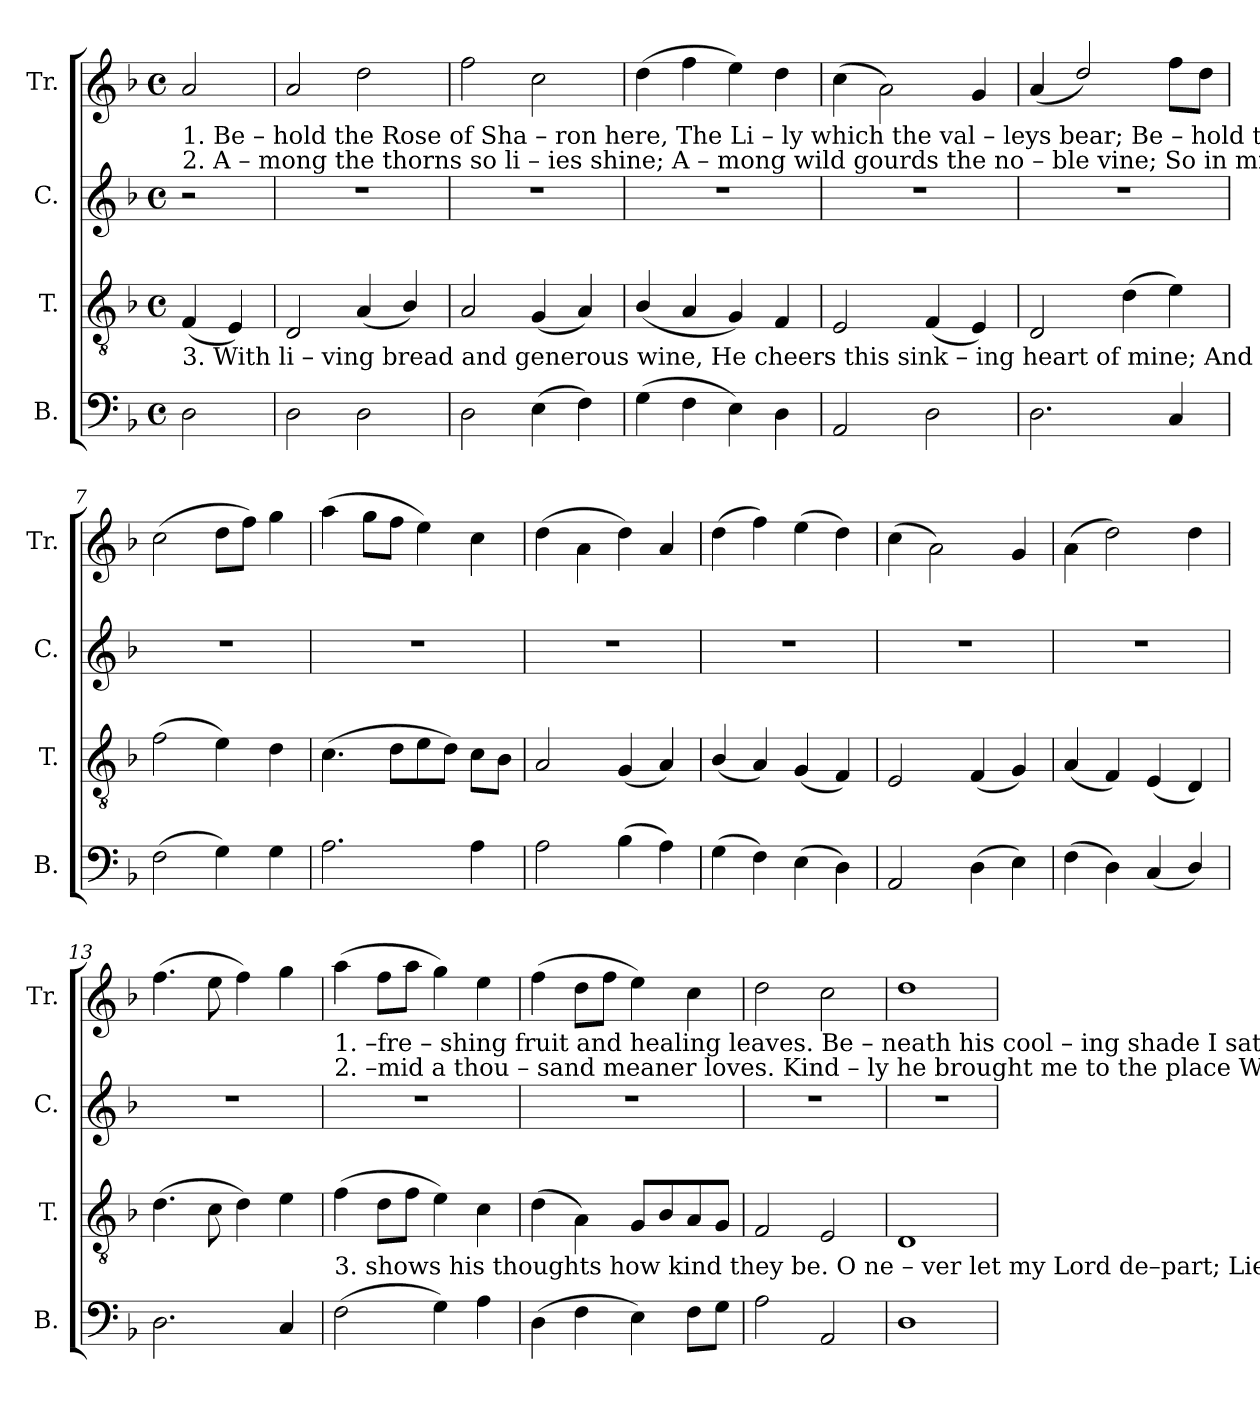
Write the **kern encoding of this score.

**kern	**kern	**kern	**kern
*part4	*part3	*part2	*part1
*staff4	*staff3	*staff2	*staff1
*I"B.	*I"T.	*I"C.	*I"Tr.
*I'B.	*I'T.	*I'C.	*I'Tr.
*clefF4	*clefGv2	*clefG2	*clefG2
*k[b-]	*k[b-]	*k[b-]	*k[b-]
*M4/4	*M4/4	*M4/4	*M4/4
*met(c)	*met(c)	*met(c)	*met(c)
*MM150	*MM150	*MM150	*MM150
=1	=1	=1	=1
!	!	!	!LO:TX:b:t=1. Be  – hold  the  Rose  of   Sha   –  ron   here,    The  Li     –   ly    which    the   val      –       leys    bear;      Be – hold  the   Tree      of   Life,    that  gives    Re –
!	!	!	!LO:TX:b:t=2. A – mong  the thorns so    li    –   ies   shine;    A – mong   wild  gourds   the   no      –        ble    vine;       So    in    mine  eyes     my  Sa  –   vior proves,  A –
!	!LO:TX:b:t=3. With  li – ving  bread and  generous    wine,   He   cheers  this      sink   –  ing  heart            of      mine;  And   opening      his     own   heart  to    me,      He	!	!
2D!\	(<4F!/	2r	2a!/
.	4E!/)	.	.
=2	=2	=2	=2
2D!\	2D!/	1r	2a!/
2D!\	(<4A!/	.	2dd!\
.	4B-!/)	.	.
=3	=3	=3	=3
2D!\	2A!/	1r	2ff!\
(>4E!\	(<4G!/	.	2cc!\
4F!\)	4A!/)	.	.
=4	=4	=4	=4
(>4G!\	(<4B-!/	1r	(>4dd!\
4F!\	4A!/	.	4ff!\
4E!\)	4G!/)	.	4ee!\)
4D!\	4F!/	.	4dd!\
=5	=5	=5	=5
2AA!/	2E!/	1r	(>4cc!\
.	.	.	2a!\)
2D!\	(<4F!/	.	.
.	4E!/)	.	4g!/
=6	=6	=6	=6
2.D!\	2D!/	1r	(<4a!/
.	.	.	2dd!/)
.	(>4d!\	.	.
4C!/	4e!\)	.	8ff!\L
.	.	.	8dd!\J
=7	=7	=7	=7
(>2F!\	(>2f!\	1r	(>2cc!\
4G!\)	4e!\)	.	8dd!\L
.	.	.	8ff!\J)
4G!\	4d!\	.	4gg!\
=8	=8	=8	=8
2.A!\	(>4.c!\	1r	(>4aa!\
.	.	.	8gg!\L
.	8d!\L	.	8ff!\J
.	8e!\	.	4ee!\)
.	8d!\J)	.	.
4A!\	8c!\L	.	4cc!\
.	8B-!\J	.	.
=9	=9	=9	=9
2A!\	2A!/	1r	(>4dd!\
.	.	.	4a!\
(>4B-!\	(<4G!/	.	4dd!\)
4A!\)	4A!/)	.	4a!/
=10	=10	=10	=10
(>4G!\	(<4B-!/	1r	(>4dd!\
4F!\)	4A!/)	.	4ff!\)
(>4E!\	(<4G!/	.	(>4ee!\
4D!\)	4F!/)	.	4dd!\)
=11	=11	=11	=11
2AA!/	2E!/	1r	(>4cc!\
.	.	.	2a!\)
(>4D!\	(<4F!/	.	.
4E!\)	4G!/)	.	4g!/
=12	=12	=12	=12
(>4F!\	(<4A!/	1r	(>4a!\
4D!\)	4F!/)	.	2dd!\)
(<4C!/	(<4E!/	.	.
4D!/)	4D!/)	.	4dd!\
=13	=13	=13	=13
2.D!\	(>4.d!\	1r	(>4.ff!\
.	8c!\	.	8ee!\
.	4d!\)	.	4ff!\)
4C!/	4e!\	.	4gg!\
!!LO:LB:g=z
=14	=14	=14	=14
!	!	!	!LO:TX:b:t=1. –fre  – shing  fruit         and  healing  leaves.   Be – neath  his  cool   –  ing   shade         I      sat, To shield   me  from   the  burn    –    ing     heat;   He  saw  me
!	!	!	!LO:TX:b:t=2. –mid      a    thou    –   sand meaner  loves.   Kind – ly     he  brought  me    to           the  place Where stands the banquet  of             his    grace;   Of  heavenly
!	!LO:TX:b:t=3. shows   his  thoughts  how   kind they be.      O  ne   –   ver  let          my  Lord         de–part;  Lie down,  and  rest    up – on           my   heart;   I     charge  my	!	!
(>2F!\	(>4f!\	1r	(>4aa!\
.	8d!\L	.	8ff!\L
.	8f!\J	.	8aa!\J
4G!\)	4e!\)	.	4gg!\)
4A!\	4c!\	.	4ee!\
=15	=15	=15	=15
(>4D!\	(>4d!\	1r	(>4ff!\
4F!\	4A!\)	.	8dd!\L
.	.	.	8ff!\J
4E!\)	8G!/L	.	4ee!\)
.	8B-!/	.	.
8F!\L	8A!/	.	4cc!\
8G!\J	8G!/J	.	.
=16	=16	=16	=16
2A!\	2F!/	1r	2dd!\
2AA!/	2E!/	.	2cc!\
=17	=17	=17	=17
1D!	1D!	1r	1dd!
=	=	=	=
*-	*-	*-	*-
